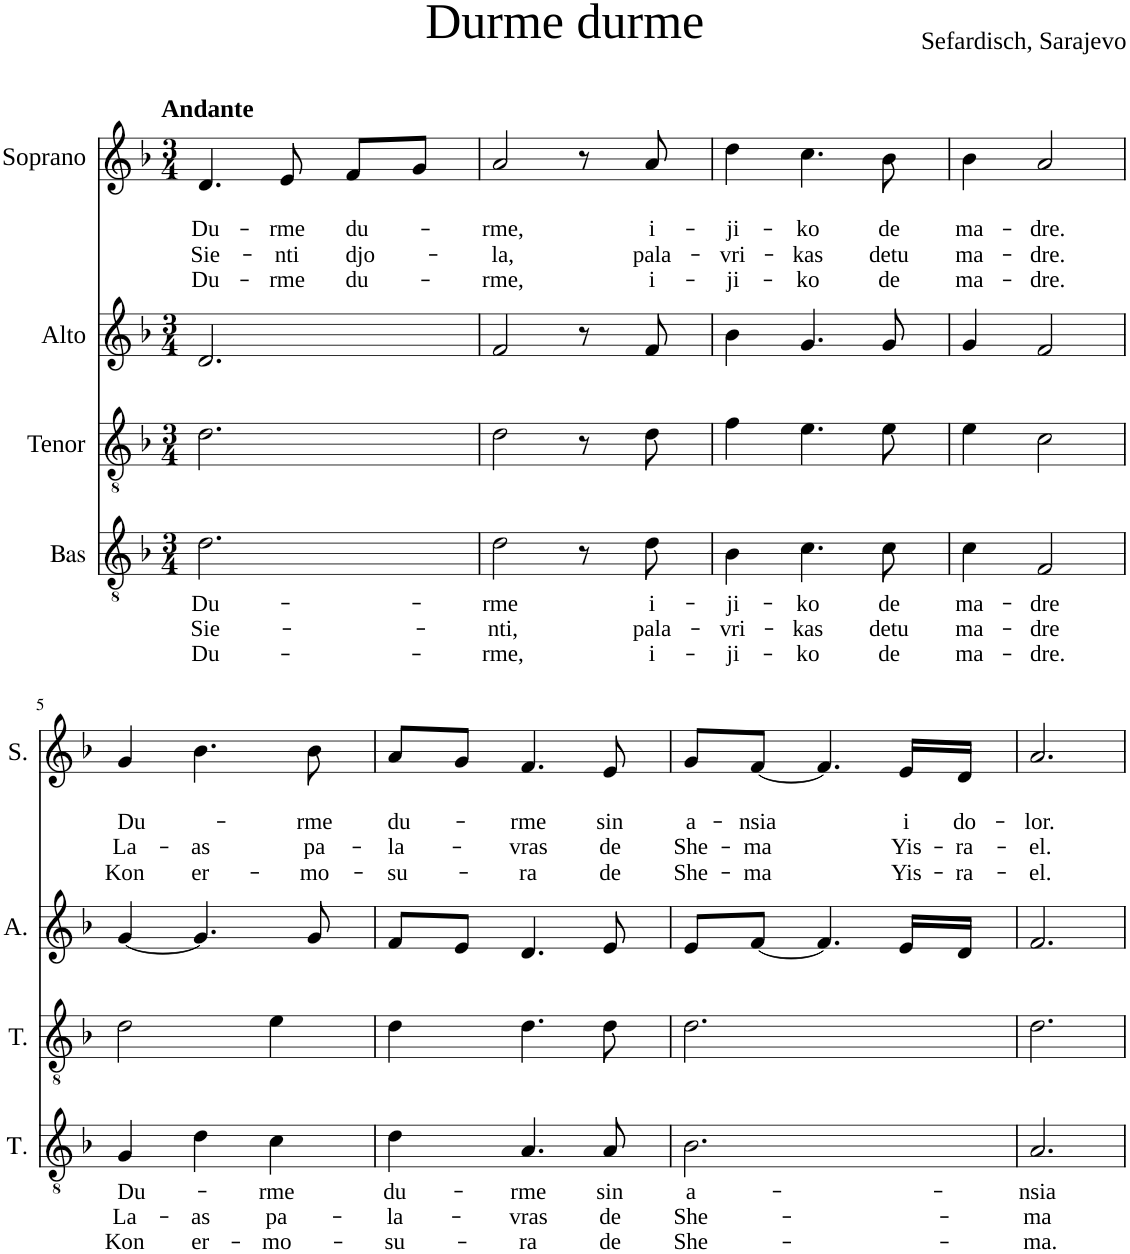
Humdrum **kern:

**kern	**text	**text	**text	**kern	**kern	**kern	**text	**text	**text	**text
*part4	*part4	*part4	*part4	*part3	*part2	*part1	*part1	*part1	*part1	*part1
*staff4	*staff4	*staff4	*staff4	*staff3	*staff2	*staff1	*staff1	*staff1	*staff1	*staff1
*I"Bas	*	*	*	*I"Tenor	*I"Alto	*I"Soprano	*	*	*	*
*	*	*	*	*I'T.	*I'A.	*I'S.	*	*	*	*
*clefGv2	*	*	*	*clefGv2	*clefG2	*clefG2	*	*	*	*
*k[b-]	*	*	*	*k[b-]	*k[b-]	*k[b-]	*	*	*	*
*M3/4	*	*	*	*M3/4	*M3/4	*M3/4	*	*	*	*
=1	=1	=1	=1	=1	=1	=1	=1	=1	=1	=1
!	!	!	!	!	!	!LO:TX:a:B:t=Andante	!	!	!	!
!	!LO:LY:b	!LO:LY:b	!LO:LY:b	!	!	!	!	!LO:LY:b	!LO:LY:b	!LO:LY:b
2.d\	Du-	Sie-	Du-	2.d\	2.d/	4.d/	.	Du-	Sie-	Du-
!	!	!	!	!	!	!	!	!LO:LY:b	!LO:LY:b	!LO:LY:b
.	.	.	.	.	.	8e/	.	-rme	-nti	-rme
!	!	!	!	!	!	!	!	!LO:LY:b	!LO:LY:b	!LO:LY:b
.	.	.	.	.	.	8f/L	.	du-	djo-	du-
.	.	.	.	.	.	8g/J	.	.	.	.
=2	=2	=2	=2	=2	=2	=2	=2	=2	=2	=2
!	!LO:LY:b	!LO:LY:b	!LO:LY:b	!	!	!	!	!LO:LY:b	!LO:LY:b	!LO:LY:b
2d\	-rme	-nti,	-rme,	2d\	2f/	2a/	.	-rme,	-la,	-rme,
8r	.	.	.	8r	8r	8r	.	.	.	.
!	!LO:LY:b	!LO:LY:b	!LO:LY:b	!	!	!	!	!LO:LY:b	!LO:LY:b	!LO:LY:b
8d\	i-	pala-	i-	8d\	8f/	8a/	.	i-	pala-	i-
=3	=3	=3	=3	=3	=3	=3	=3	=3	=3	=3
!	!LO:LY:b	!LO:LY:b	!LO:LY:b	!	!	!	!	!LO:LY:b	!LO:LY:b	!LO:LY:b
4B-\	-ji-	-vri-	-ji-	4f\	4b-\	4dd\	.	-ji-	-vri-	-ji-
!	!LO:LY:b	!LO:LY:b	!LO:LY:b	!	!	!	!	!LO:LY:b	!LO:LY:b	!LO:LY:b
4.c\	-ko	-kas	-ko	4.e\	4.g/	4.cc\	.	-ko	-kas	-ko
!	!LO:LY:b	!LO:LY:b	!LO:LY:b	!	!	!	!	!LO:LY:b	!LO:LY:b	!LO:LY:b
8c\	de	detu	de	8e\	8g/	8b-\	.	de	detu	de
=4	=4	=4	=4	=4	=4	=4	=4	=4	=4	=4
!	!LO:LY:b	!LO:LY:b	!LO:LY:b	!	!	!	!	!LO:LY:b	!LO:LY:b	!LO:LY:b
4c\	ma-	ma-	ma-	4e\	4g/	4b-\	.	ma-	ma-	ma-
!	!LO:LY:b	!LO:LY:b	!LO:LY:b	!	!	!	!	!LO:LY:b	!LO:LY:b	!LO:LY:b
2F/	-dre	-dre	-dre.	2c\	2f/	2a/	.	-dre.	-dre.	-dre.
!!LO:LB:g=z
=5	=5	=5	=5	=5	=5	=5	=5	=5	=5	=5
!	!LO:LY:b	!LO:LY:b	!LO:LY:b	!	!	!	!	!LO:LY:b	!LO:LY:b	!LO:LY:b
4G/	Du-	La-	Kon	2d\	[4g/	4g/	.	Du-	La-	Kon
!	!	!LO:LY:b	!LO:LY:b	!	!	!	!	!	!LO:LY:b	!LO:LY:b
4d\	.	-as	er-	.	4.g/]	4.b-\	.	.	-as	er-
!	!LO:LY:b	!LO:LY:b	!LO:LY:b	!	!	!	!	!	!	!
4c\	-rme	pa-	-mo-	4e\	.	.	.	.	.	.
!	!	!	!	!	!	!	!	!LO:LY:b	!LO:LY:b	!LO:LY:b
.	.	.	.	.	8g/	8b-\	.	-rme	pa-	-mo-
=6	=6	=6	=6	=6	=6	=6	=6	=6	=6	=6
!	!LO:LY:b	!LO:LY:b	!LO:LY:b	!	!	!	!	!LO:LY:b	!LO:LY:b	!LO:LY:b
4d\	du-	-la-	-su-	4d\	8f/L	8a/L	.	du-	-la-	-su-
.	.	.	.	.	8e/J	8g/J	.	.	.	.
!	!LO:LY:b	!LO:LY:b	!LO:LY:b	!	!	!	!	!LO:LY:b	!LO:LY:b	!LO:LY:b
4.A/	-rme	-vras	-ra	4.d\	4.d/	4.f/	.	-rme	-vras	-ra
!	!LO:LY:b	!LO:LY:b	!LO:LY:b	!	!	!	!	!LO:LY:b	!LO:LY:b	!LO:LY:b
8A/	sin	de	de	8d\	8e/	8e/	.	sin	de	de
=7	=7	=7	=7	=7	=7	=7	=7	=7	=7	=7
!	!LO:LY:b	!LO:LY:b	!LO:LY:b	!	!	!	!	!LO:LY:b	!LO:LY:b	!LO:LY:b
2.B-\	a-	She-	She-	2.d\	8e/L	8g/L	.	a-	She-	She-
!	!	!	!	!	!	!	!	!LO:LY:b	!LO:LY:b	!LO:LY:b
.	.	.	.	.	[8f/J	[8f/J	.	-nsia	-ma	-ma
.	.	.	.	.	4.f/]	4.f/]	.	.	.	.
!	!	!	!	!	!	!	!	!LO:LY:b	!LO:LY:b	!LO:LY:b
.	.	.	.	.	16e/LL	16e/LL	.	i	Yis-	Yis-
!	!	!	!	!	!	!	!	!LO:LY:b	!LO:LY:b	!LO:LY:b
.	.	.	.	.	16d/JJ	16d/JJ	.	do-	-ra-	-ra-
=8	=8	=8	=8	=8	=8	=8	=8	=8	=8	=8
!	!LO:LY:b	!LO:LY:b	!LO:LY:b	!	!	!	!	!LO:LY:b	!LO:LY:b	!LO:LY:b
2.A/	-nsia	-ma	-ma.	2.d\	2.f/	2.a/	.	-lor.	-el.	-el.
=	=	=	=	=	=	=	=	=	=	=
*-	*-	*-	*-	*-	*-	*-	*-	*-	*-	*-
